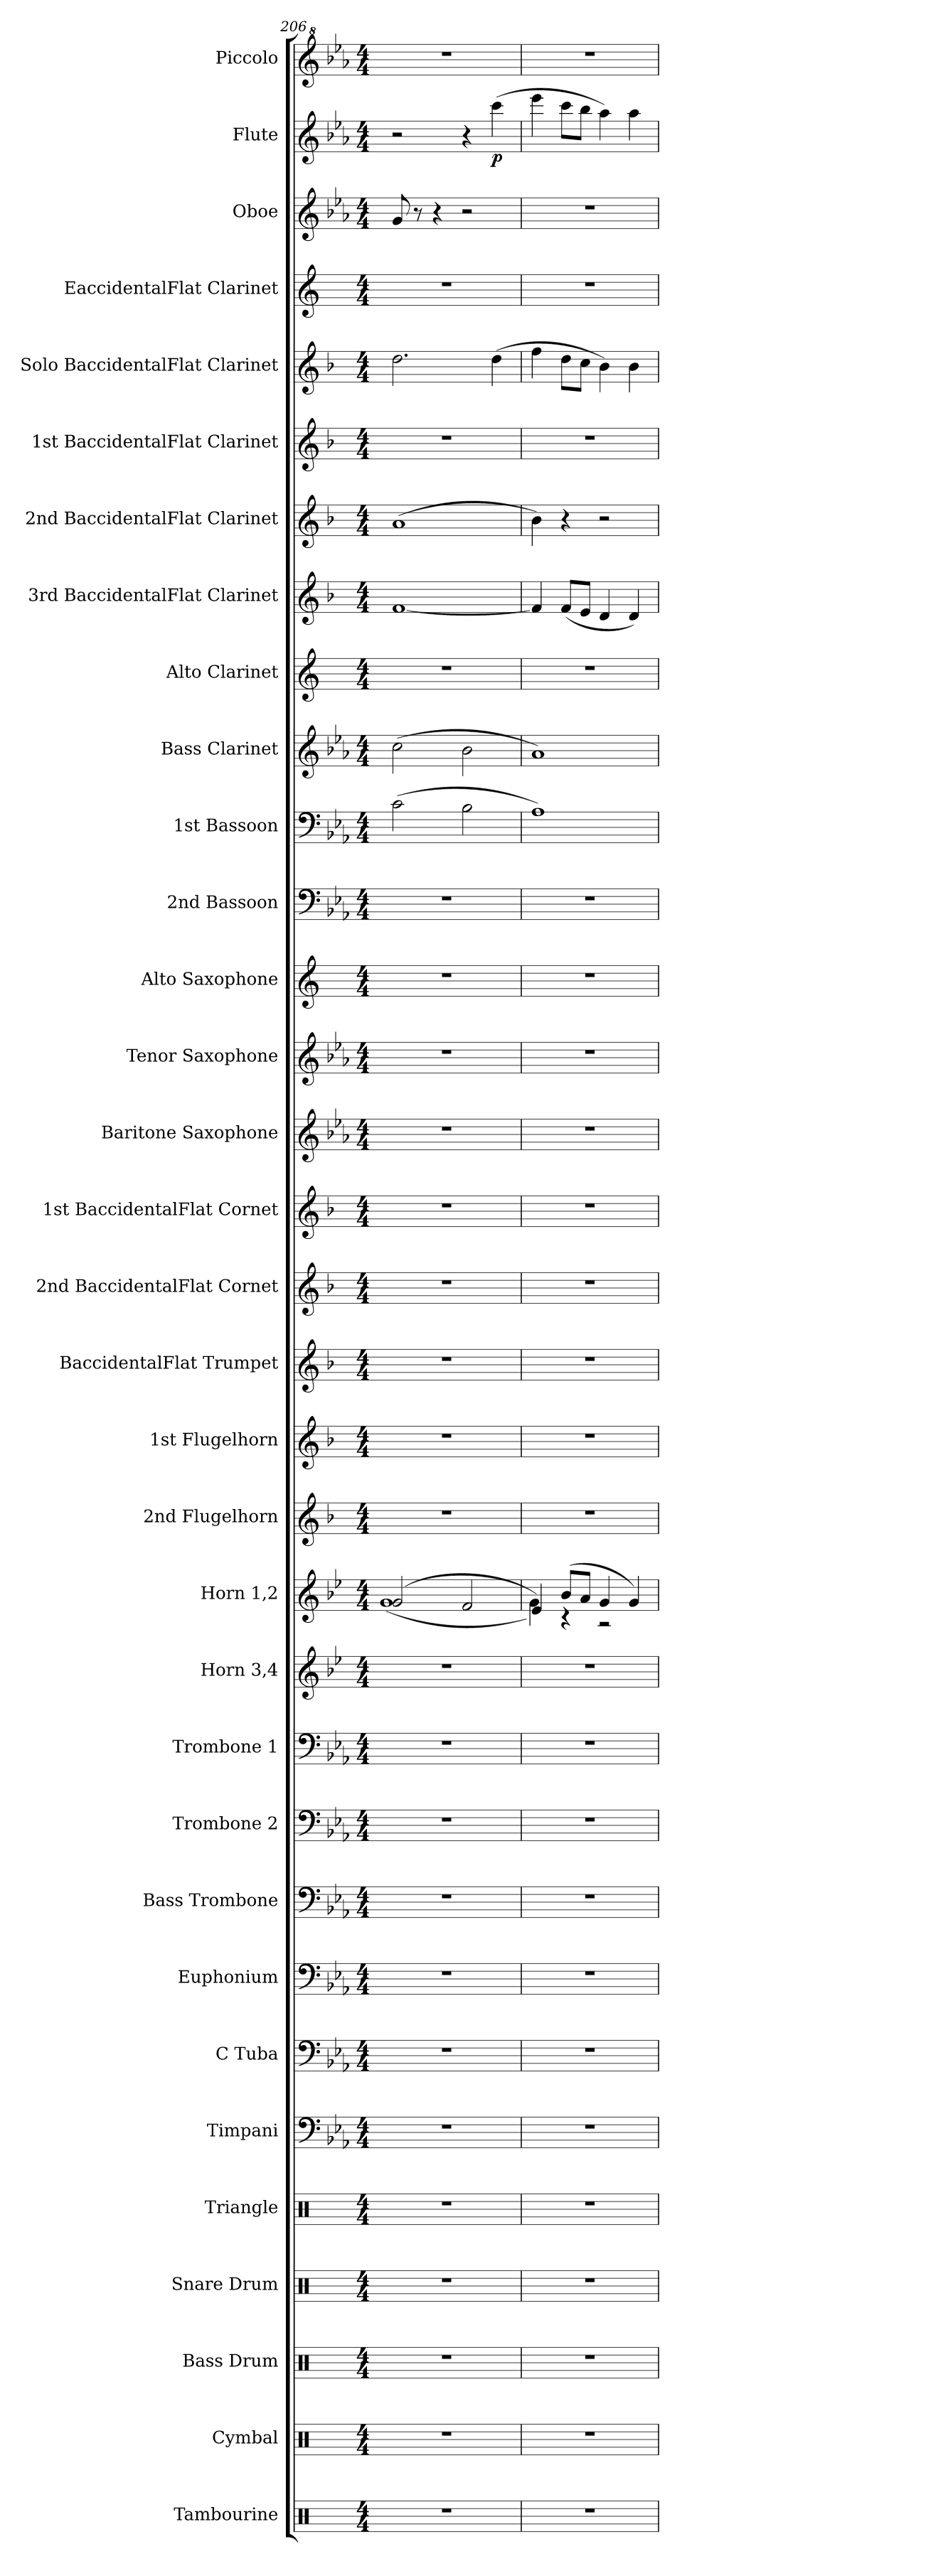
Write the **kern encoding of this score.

**kern	**kern	**kern	**kern	**kern	**kern	**kern	**kern	**kern	**kern	**kern	**kern	**kern	**kern	**kern	**kern	**kern	**kern	**kern	**kern	**kern	**kern	**kern	**kern	**kern	**kern	**kern	**kern	**kern	**kern	**kern	**kern	**dynam	**kern
*part33	*part32	*part31	*part30	*part29	*part28	*part27	*part26	*part25	*part24	*part23	*part22	*part21	*part20	*part19	*part18	*part17	*part16	*part15	*part14	*part13	*part12	*part11	*part10	*part9	*part8	*part7	*part6	*part5	*part4	*part3	*part2	*part2	*part1
*staff33	*staff32	*staff31	*staff30	*staff29	*staff28	*staff27	*staff26	*staff25	*staff24	*staff23	*staff22	*staff21	*staff20	*staff19	*staff18	*staff17	*staff16	*staff15	*staff14	*staff13	*staff12	*staff11	*staff10	*staff9	*staff8	*staff7	*staff6	*staff5	*staff4	*staff3	*staff2	*staff2	*staff1
*I"Tambourine	*I"Cymbal	*I"Bass Drum	*I"Snare Drum	*I"Triangle	*I"Timpani	*I"C Tuba	*I"Euphonium	*I"Bass Trombone	*I"Trombone 2	*I"Trombone 1	*I"Horn 3,4	*I"Horn 1,2	*I"2nd Flugelhorn	*I"1st Flugelhorn	*I"BaccidentalFlat Trumpet	*I"2nd BaccidentalFlat Cornet	*I"1st BaccidentalFlat Cornet	*I"Baritone Saxophone	*I"Tenor Saxophone	*I"Alto Saxophone	*I"2nd Bassoon	*I"1st Bassoon	*I"Bass Clarinet	*I"Alto Clarinet	*I"3rd BaccidentalFlat Clarinet	*I"2nd BaccidentalFlat Clarinet	*I"1st BaccidentalFlat Clarinet	*I"Solo BaccidentalFlat Clarinet	*I"EaccidentalFlat Clarinet	*I"Oboe	*I"Flute	*	*I"Piccolo
*I'Tamb.	*I'Cym.	*I'B. Dr.	*I'Sn. Dr.	*I'Trgl.	*I'Timp.	*I'C Tu.	*I'Eu.	*I'B. Trb.	*I'Trb. 2	*I'Trb. 1	*I'Hn. 3,4	*I'Hn. 1,2	*I'2nd Flghn.	*I'1st Flghn.	*I'BaccidentalFlat Tpt.	*I'2nd BaccidentalFlat Cnt.	*I'1st BaccidentalFlat Cnt.	*I'Bar. Sax.	*I'T. Sax.	*I'A. Sax.	*I'2nd Bsn.	*I'1st Bsn.	*I'B. Cl.	*I'A. Cl.	*I'3rd BaccidentalFlat Cl.	*I'2nd BaccidentalFlat Cl.	*I'1st BaccidentalFlat Cl.	*I'Solo BaccidentalFlat Cl.	*I'EaccidentalFlat Cl.	*I'Ob.	*I'Fl.	*	*I'Picc.
*clefX	*clefX	*clefX	*clefX	*clefX	*clefF4	*clefF4	*clefF4	*clefF4	*clefF4	*clefF4	*clefG2	*clefG2	*clefG2	*clefG2	*clefG2	*clefG2	*clefG2	*clefG2	*clefG2	*clefG2	*clefF4	*clefF4	*clefG2	*clefG2	*clefG2	*clefG2	*clefG2	*clefG2	*clefG2	*clefG2	*clefG2	*	*clefG^2
*	*	*	*	*	*	*	*	*	*	*	*ITrd4c7	*ITrd4c7	*ITrd1c2	*ITrd1c2	*ITrd1c2	*ITrd1c2	*ITrd1c2	*ITrd12c21	*ITrd8c14	*ITrd5c9	*	*	*ITrd8c14	*ITrd5c9	*ITrd1c2	*ITrd1c2	*ITrd1c2	*ITrd1c2	*ITrd-2c-3	*	*	*	*ITrd-7c-12
*k[]	*k[]	*k[]	*k[]	*k[]	*k[b-e-a-]	*k[b-e-a-]	*k[b-e-a-]	*k[b-e-a-]	*k[b-e-a-]	*k[b-e-a-]	*k[b-e-a-]	*k[b-e-a-]	*k[b-e-a-]	*k[b-e-a-]	*k[b-e-a-]	*k[b-e-a-]	*k[b-e-a-]	*k[b-e-a-]	*k[b-e-a-]	*k[b-e-a-]	*k[b-e-a-]	*k[b-e-a-]	*k[b-e-a-]	*k[b-e-a-]	*k[b-e-a-]	*k[b-e-a-]	*k[b-e-a-]	*k[b-e-a-]	*k[b-e-a-]	*k[b-e-a-]	*k[b-e-a-]	*	*k[b-e-a-]
*M4/4	*M4/4	*M4/4	*M4/4	*M4/4	*M4/4	*M4/4	*M4/4	*M4/4	*M4/4	*M4/4	*M4/4	*M4/4	*M4/4	*M4/4	*M4/4	*M4/4	*M4/4	*M4/4	*M4/4	*M4/4	*M4/4	*M4/4	*M4/4	*M4/4	*M4/4	*M4/4	*M4/4	*M4/4	*M4/4	*M4/4	*M4/4	*	*M4/4
=206	=206	=206	=206	=206	=206	=206	=206	=206	=206	=206	=206	=206	=206	=206	=206	=206	=206	=206	=206	=206	=206	=206	=206	=206	=206	=206	=206	=206	=206	=206	=206	=206	=206
*	*	*	*	*	*	*	*	*	*	*	*	*^	*	*	*	*	*	*	*	*	*	*	*	*	*	*	*	*	*	*	*	*	*
1r	1r	1r	1r	1r	1r	1r	1r	1r	1r	1r	1r	(2c/	(>1c	1r	1r	1r	1r	1r	1r	1r	1r	1r	(2c\	(2c\	1r	[1e-	(1g	1r	2.cc\	1r	8g/	2r	.	1r
.	.	.	.	.	.	.	.	.	.	.	.	.	.	.	.	.	.	.	.	.	.	.	.	.	.	.	.	.	.	.	8r	.	.	.
.	.	.	.	.	.	.	.	.	.	.	.	.	.	.	.	.	.	.	.	.	.	.	.	.	.	.	.	.	.	.	4r	.	.	.
.	.	.	.	.	.	.	.	.	.	.	.	2B-/	.	.	.	.	.	.	.	.	.	.	2B-\	2B-\	.	.	.	.	.	.	2r	4r	.	.
!	!	!	!	!	!	!	!	!	!	!	!	!	!	!	!	!	!	!	!	!	!	!	!	!	!	!	!	!	!	!	!	!	!LO:DY:b	!
.	.	.	.	.	.	.	.	.	.	.	.	.	.	.	.	.	.	.	.	.	.	.	.	.	.	.	.	.	(4cc\	.	.	(4ccc\	p	.
=207	=207	=207	=207	=207	=207	=207	=207	=207	=207	=207	=207	=207	=207	=207	=207	=207	=207	=207	=207	=207	=207	=207	=207	=207	=207	=207	=207	=207	=207	=207	=207	=207	=207	=207
1r	1r	1r	1r	1r	1r	1r	1r	1r	1r	1r	1r	4A-/)	4c\)	1r	1r	1r	1r	1r	1r	1r	1r	1r	1A-)	1A-)	1r	4e-/]	4a-\)	1r	4ee-\	1r	1r	4eee-\	.	1r
.	.	.	.	.	.	.	.	.	.	.	.	(8e-/L	4r	.	.	.	.	.	.	.	.	.	.	.	.	(8e-/L	4r	.	8cc\L	.	.	8ccc\L	.	.
.	.	.	.	.	.	.	.	.	.	.	.	8d/J	.	.	.	.	.	.	.	.	.	.	.	.	.	8d/J	.	.	8b-\J	.	.	8bb-\J	.	.
.	.	.	.	.	.	.	.	.	.	.	.	4c/	2r	.	.	.	.	.	.	.	.	.	.	.	.	4c/	2r	.	4a-\)	.	.	4aa-\)	.	.
.	.	.	.	.	.	.	.	.	.	.	.	4c/)	.	.	.	.	.	.	.	.	.	.	.	.	.	4c/)	.	.	4a-\	.	.	4aa-\	.	.
*	*	*	*	*	*	*	*	*	*	*	*	*v	*v	*	*	*	*	*	*	*	*	*	*	*	*	*	*	*	*	*	*	*	*	*
=	=	=	=	=	=	=	=	=	=	=	=	=	=	=	=	=	=	=	=	=	=	=	=	=	=	=	=	=	=	=	=	=	=
*-	*-	*-	*-	*-	*-	*-	*-	*-	*-	*-	*-	*-	*-	*-	*-	*-	*-	*-	*-	*-	*-	*-	*-	*-	*-	*-	*-	*-	*-	*-	*-	*-	*-
